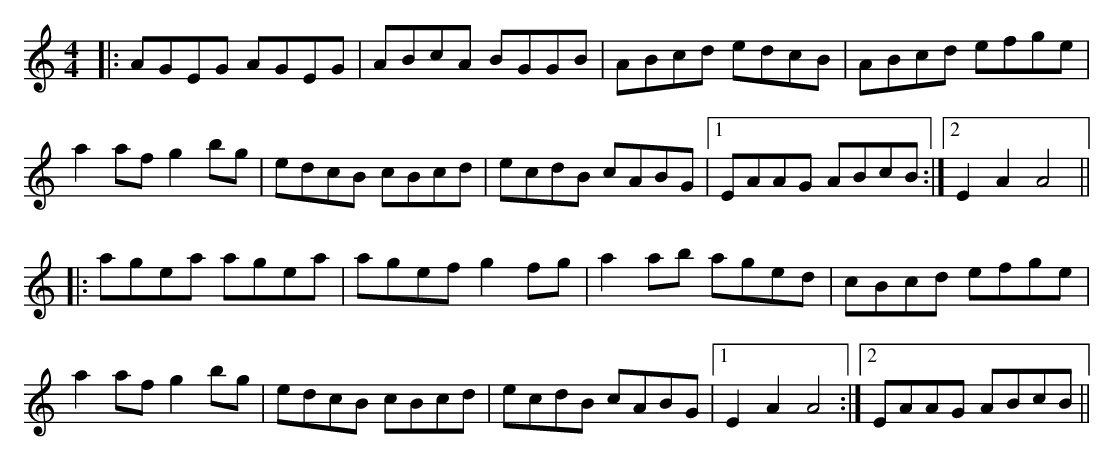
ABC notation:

X:1
M:4/4
K:Amin
|:AGEG AGEG|ABcA BGGB|ABcd edcB|ABcd efge|
a2af g2bg|edcB cBcd|ecdB cABG|1 EAAG ABcB:|2 E2A2A4||
|:agea agea|agef g2fg|a2ab aged|cBcd efge|
a2af g2bg|edcB cBcd|ecdB cABG|1 E2A2A4:|2 EAAG ABcB||
